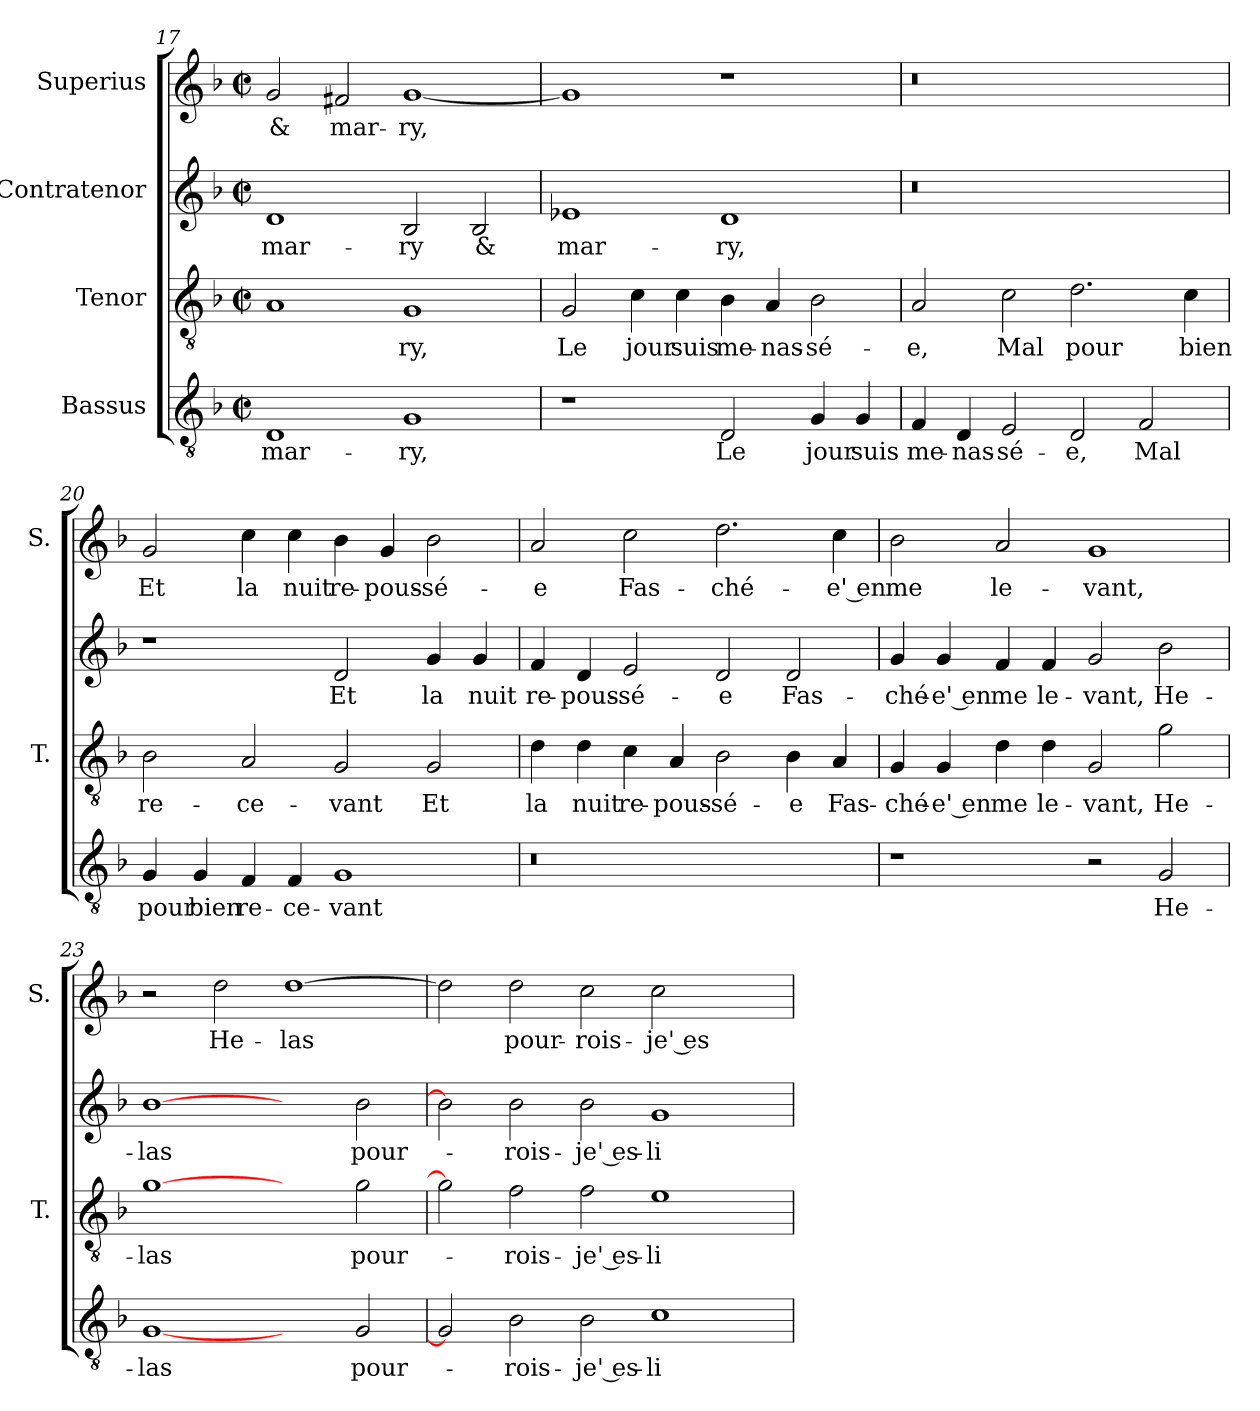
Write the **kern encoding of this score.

**kern	**text	**kern	**text	**kern	**text	**kern	**text
*part4	*part4	*part3	*part3	*part2	*part2	*part1	*part1
*staff4	*staff4	*staff3	*staff3	*staff2	*staff2	*staff1	*staff1
*I"Bassus	*	*I"Tenor	*	*I"Contratenor	*	*I"Superius	*
*	*	*I'T.	*	*	*	*I'S.	*
*clefGv2	*	*clefGv2	*	*clefG2	*	*clefG2	*
*k[b-]	*	*k[b-]	*	*k[b-]	*	*k[b-]	*
*F:	*	*F:	*	*F:	*	*F:	*
*M2/2	*	*M2/2	*	*M2/2	*	*M2/2	*
*met(c|)	*	*met(c|)	*	*met(c|)	*	*met(c|)	*
=17	=17	=17	=17	=17	=17	=17	=17
1D/	mar-	1A/	.	1d/	mar-	2g/	&
.	.	.	.	.	.	2f#X/	mar-
1G/	-ry,	1G/	-ry,	2B-/	-ry	[1g/	-ry,
.	.	.	.	2B-/	&	.	.
!!LO:LB:g=z
=18	=18	=18	=18	=18	=18	=18	=18
1r	.	2G/	Le	1e-X/	mar-	1g/]	.
.	.	4c\	jour	.	.	.	.
.	.	4c\	suis	.	.	.	.
2D/	Le	4B-\	me-	1d/	-ry,	1r	.
.	.	4A/	-nas-	.	.	.	.
4G/	jour	2B-\	-sé-	.	.	.	.
4G/	suis	.	.	.	.	.	.
=19	=19	=19	=19	=19	=19	=19	=19
!	!	!	!	!LO:N:vis=0	!	!LO:N:vis=0	!
4F/	me-	2A/	-e,	1r	.	1r	.
4D/	-nas-	.	.	.	.	.	.
2E/	-sé-	2c\	Mal	.	.	.	.
2D/	-e,	2.d\	pour	1ryy	.	1ryy	.
2F/	Mal	.	.	.	.	.	.
.	.	4c\	bien	.	.	.	.
=20	=20	=20	=20	=20	=20	=20	=20
4G/	pour	2B-\	re-	1r	.	2g/	Et
4G/	bien	.	.	.	.	.	.
4F/	re-	2A/	-ce-	.	.	4cc\	la
4F/	-ce-	.	.	.	.	4cc\	nuit
1G/	-vant	2G/	-vant	2d/	Et	4b-\	re-
.	.	.	.	.	.	4g/	-pous-
.	.	2G/	Et	4g/	la	2b-\	-sé-
.	.	.	.	4g/	nuit	.	.
=21	=21	=21	=21	=21	=21	=21	=21
!LO:N:vis=0	!	!	!	!	!	!	!
1r	.	4d\	la	4f/	re-	2a/	-e
.	.	4d\	nuit	4d/	-pous-	.	.
.	.	4c\	re-	2e/	-sé-	2cc\	Fas-
.	.	4A/	-pous-	.	.	.	.
1ryy	.	2B-\	-sé-	2d/	-e	2.dd\	-ché-
.	.	4B-\	-e	2d/	Fas-	.	.
.	.	4A/	Fas-	.	.	4cc\	-e' en
!!LO:LB:g=z
=22	=22	=22	=22	=22	=22	=22	=22
1r	.	4G/	-ché-	4g/	-ché-	2b-\	me
.	.	4G/	-e' en	4g/	-e' en	.	.
.	.	4d\	me	4f/	me	2a/	le-
.	.	4d\	le-	4f/	le-	.	.
2r	.	2G/	-vant,	2g/	-vant,	1g/	-vant,
2G/	He-	2g\	He-	2b-\	He-	.	.
=23	=23	=23	=23	=23	=23	=23	=23
[1G/	-las	[1g\	-las	[1b-\	-las	2r	.
.	.	.	.	.	.	2dd\	He-
2ryy	.	2ryy	.	2ryy	.	[1dd\	-las
2G/	pour-	2g\	pour-	2b-\	pour-	.	.
=24	=24	=24	=24	=24	=24	=24	=24
2G/]	.	2g\]	.	2b-\]	.	2dd\]	.
2B-\	-rois-	2f\	-rois-	2b-\	-rois-	2dd\	pour-
2B-\	-je' es-	2f\	-je' es-	2b-\	-je' es-	2cc\	-rois-
1c\	-li-	1e\	-li-	1g/	-li-	2cc\	-je' es-
.	.	.	.	.	.	2ryy	.
=	=	=	=	=	=	=	=
*-	*-	*-	*-	*-	*-	*-	*-
